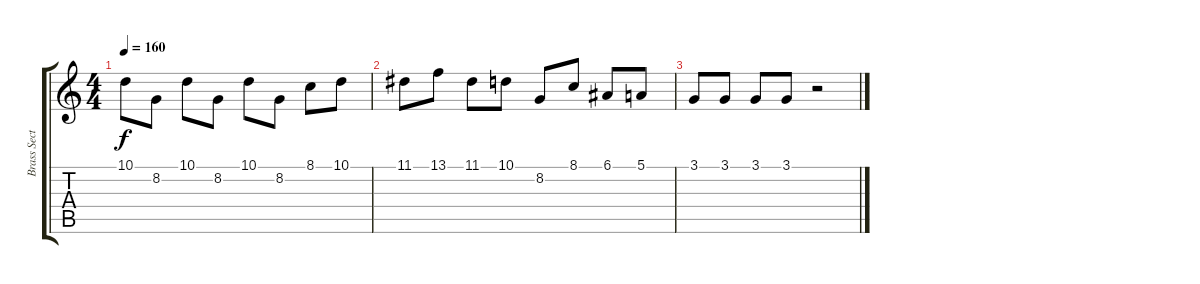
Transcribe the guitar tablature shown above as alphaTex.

\track ("Brass Section" "Brass Sect") {instrument brasssection}
\staff {score tabs}
\tuning (E4 B3 G3 D3 A2 E2) {hide}
\ts (4 4)
\tempo 160
\clef g2
\ks c
10.1.8{dy f} 8.2.8 10.1.8 8.2.8 10.1.8 8.2.8 8.1.8 10.1.8 |
11.1.8 13.1.8 11.1.8 10.1.8 8.2.8 8.1.8 6.1.8 5.1.8 |
3.1.8 3.1.8 3.1.8 3.1.8 r.2
